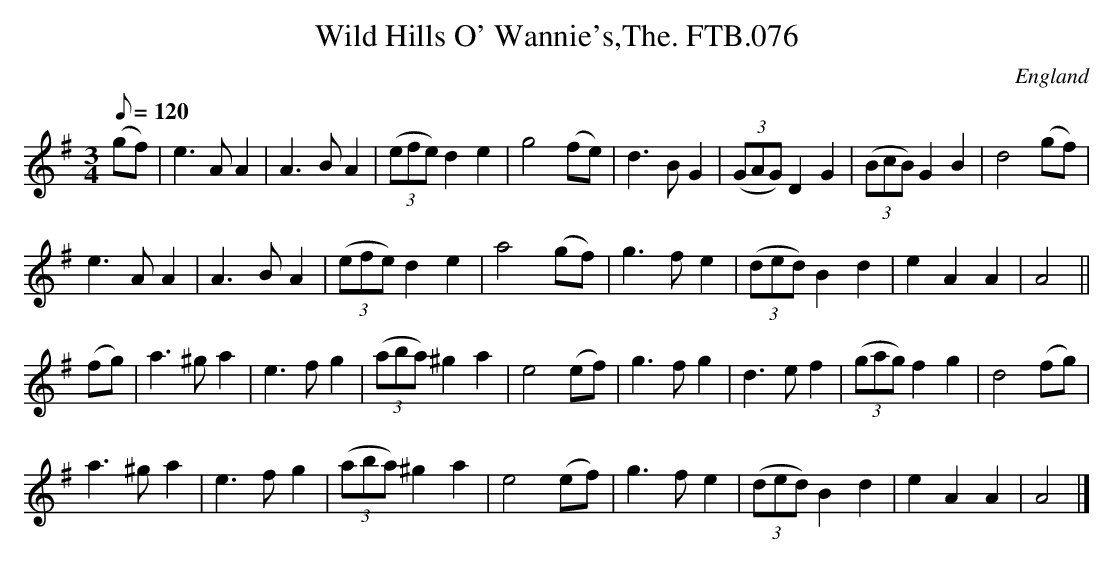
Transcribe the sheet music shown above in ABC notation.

X:1
T:Wild Hills O' Wannie's,The. FTB.076
M:3/4
L:1/8
Q:120
O:England
K:G
(gf)|e3AA2|A3BA2|((3efe) d2e2|g4(fe)|d3BG2|\
((3GAG) D2G2|((3BcB) G2B2|d4(gf)|
e3AA2|A3BA2|((3efe) d2e2|a4(gf)|g3fe2|((3ded) B2d2|e2A2A2|A4||
(fg)|a3^ga2|e3fg2|((3aba) ^g2a2|e4(ef)|g3fg2|d3ef2|((3gag) f2g2|d4(fg)|
a3^ga2|e3fg2|((3aba) ^g2a2|e4(ef)|g3fe2|((3ded) B2d2|e2A2A2|A4|]
